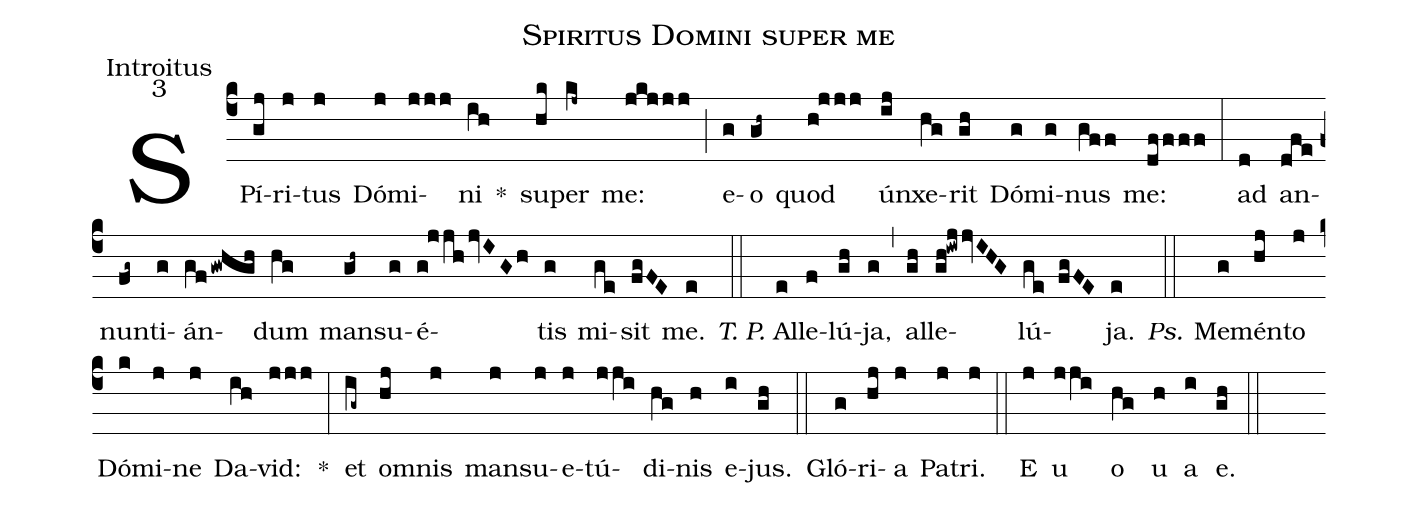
name:Spiritus Domini super me;
office-part:Introitus;
mode:3;
%%
(c4) SPí(gj)ri(j)tus(j) Dó(j)mi(jjj)ni(ih) *() su(hk)per(kj~) me:(jkjjj) (;) e(g)o(gh~) quod(h!jjj) ún(ij)xe(hg)rit(gh) Dó(g)mi(g)nus(gff) me:(dffff) (:) ad(d) an(dfe)nun(fg~)ti(g)án(gfgwhgh)dum(hg) man(gh~)su(g)é(g!jjhjvIGh)tis(g) mi(ge)sit(fgFE) me.(e) (::) <i>T. P.</i> Al(e)le(f)lú(gh){ja},(g) (,) al(gh)le(gh!iwjjvIHG)lú(ge fgFE){ja}.(e) (::) <i>Ps.</i> Me(g)mén(hj)to(j) Dó(k)mi(j)ne(j) Da(ih)vid:(jjj) *(:) et(ig~) om(hj)nis(j) man(j)su(j)e(j)tú(jji)di(hg)nis(h) e(i)jus.(gh) (::) Gló(g)ri(hj)a(j) Pa(j)tri.(j) (::) E(j) u(jji) o(hg) u(h) a(i) e.(gh) (::)
